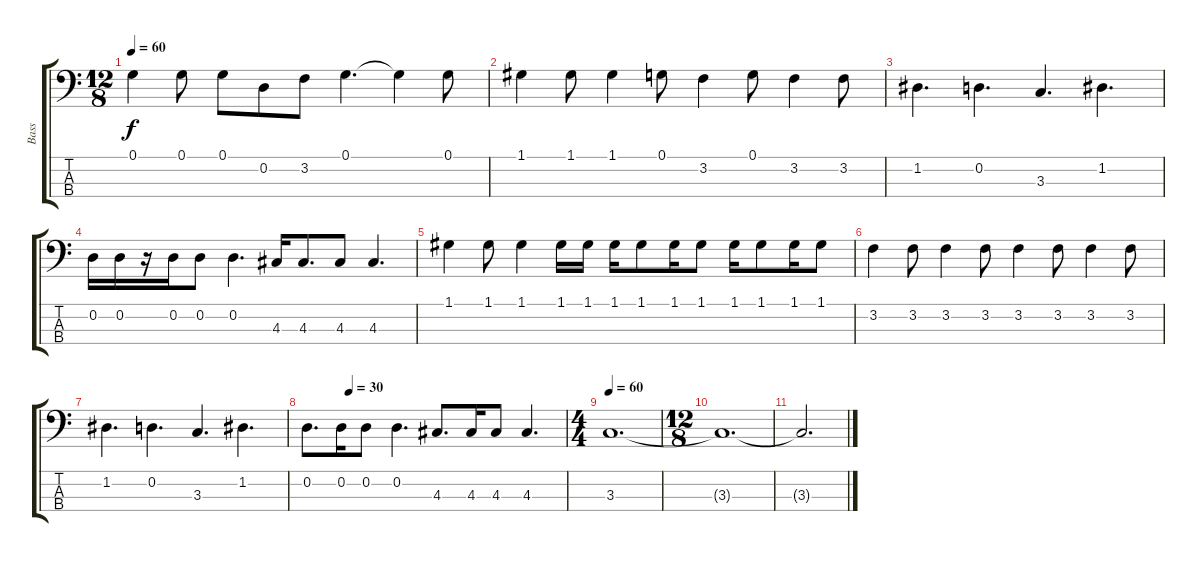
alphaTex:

\track ("Bass" "Bass") {instrument electricbassfinger}
\staff {score tabs}
\tuning (G2 D2 A1 E1) {hide}
\ts (12 8)
\tempo 60
\clef f4
\ks c
0.1.4{dy f} 0.1.8 0.1.8 0.2.8 3.2.8 0.1.4{d} 0.1{t}.4 0.1.8 |
1.1.4 1.1.8 1.1.4 0.1.8 3.2.4 0.1.8 3.2.4 3.2.8 |
1.2.4{d} 0.2.4{d} 3.3.4{d} 1.2.4{d} |
0.2.16 0.2.16 r.16 0.2.16 0.2.8 0.2.4{d} 4.3.16 4.3.8{d} 4.3.8 4.3.4{d} |
1.1.4 1.1.8 1.1.4 1.1.16 1.1.16 1.1.16 1.1.8 1.1.16 1.1.8 1.1.16 1.1.8 1.1.16 1.1.8 |
3.2.4 3.2.8 3.2.4 3.2.8 3.2.4 3.2.8 3.2.4 3.2.8 |
1.2.4{d} 0.2.4{d} 3.3.4{d} 1.2.4{d} |
\tempo (30 0.16666666666666666)
0.2.8{d} 0.2.16 0.2.8 0.2.4{d} 4.3.8{d} 4.3.16 4.3.8 4.3.4{d} |
\ts (4 4)
\tempo 60
3.3.1{d} |
\ts (12 8)
3.3{t}.1{d} |
3.3{t}.2{d}
